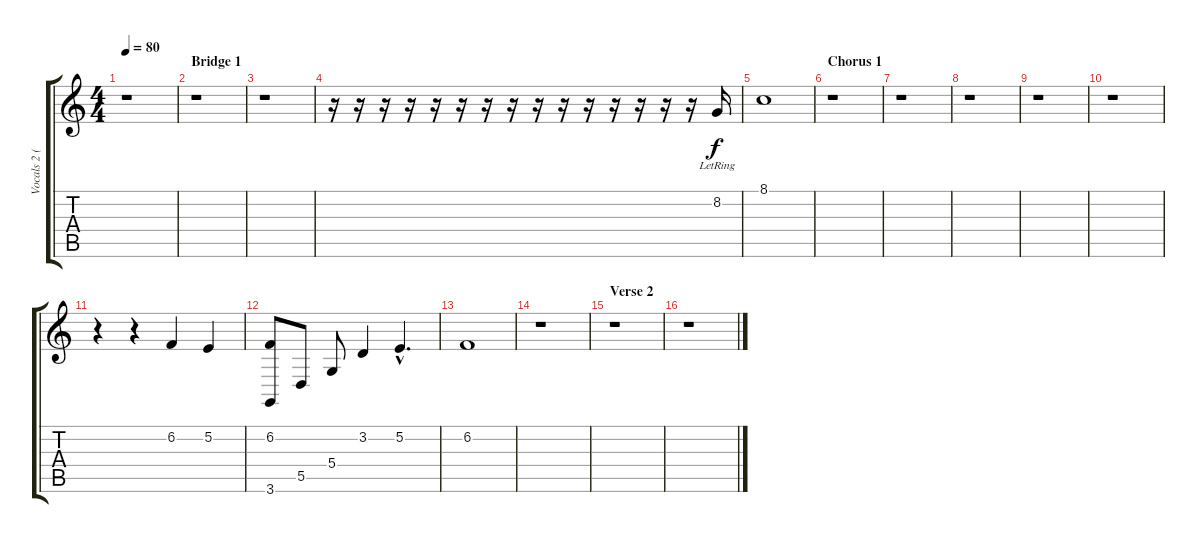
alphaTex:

\track ("Vocals 2 (Avril Lavigne)" "Vocals 2 (") {instrument tenorsax}
\staff {score tabs}
\tuning (E4 B3 G3 D3 A2 E2) {hide}
\ts (4 4)
\tempo 80
\clef g2
\ks c
r.1{dy f} |
\section ("" "Bridge 1")
r.1 |
r.1 |
r.16 r.16 r.16 r.16 r.16 r.16 r.16 r.16 r.16 r.16 r.16 r.16 r.16 r.16 r.16 8.2{lr}.16{instrument overdrivenguitar} |
8.1{be (hold 0 0 60 0)}.1{volume 3} |
\section ("" "Chorus 1")
r.1 |
r.1 |
r.1 |
r.1 |
r.1 |
r.4{volume 16 instrument fx5brightness} r.4 6.2.4 5.2.4 |
(6.2 3.6).8{volume 16 instrument fx5brightness} 5.5.8 5.4.8 3.2.4 5.2{hac}.4{d} |
6.2{be (hold 0 0 60 0)}.1 |
r.1 |
\section ("" "Verse 2")
r.1 |
r.1
